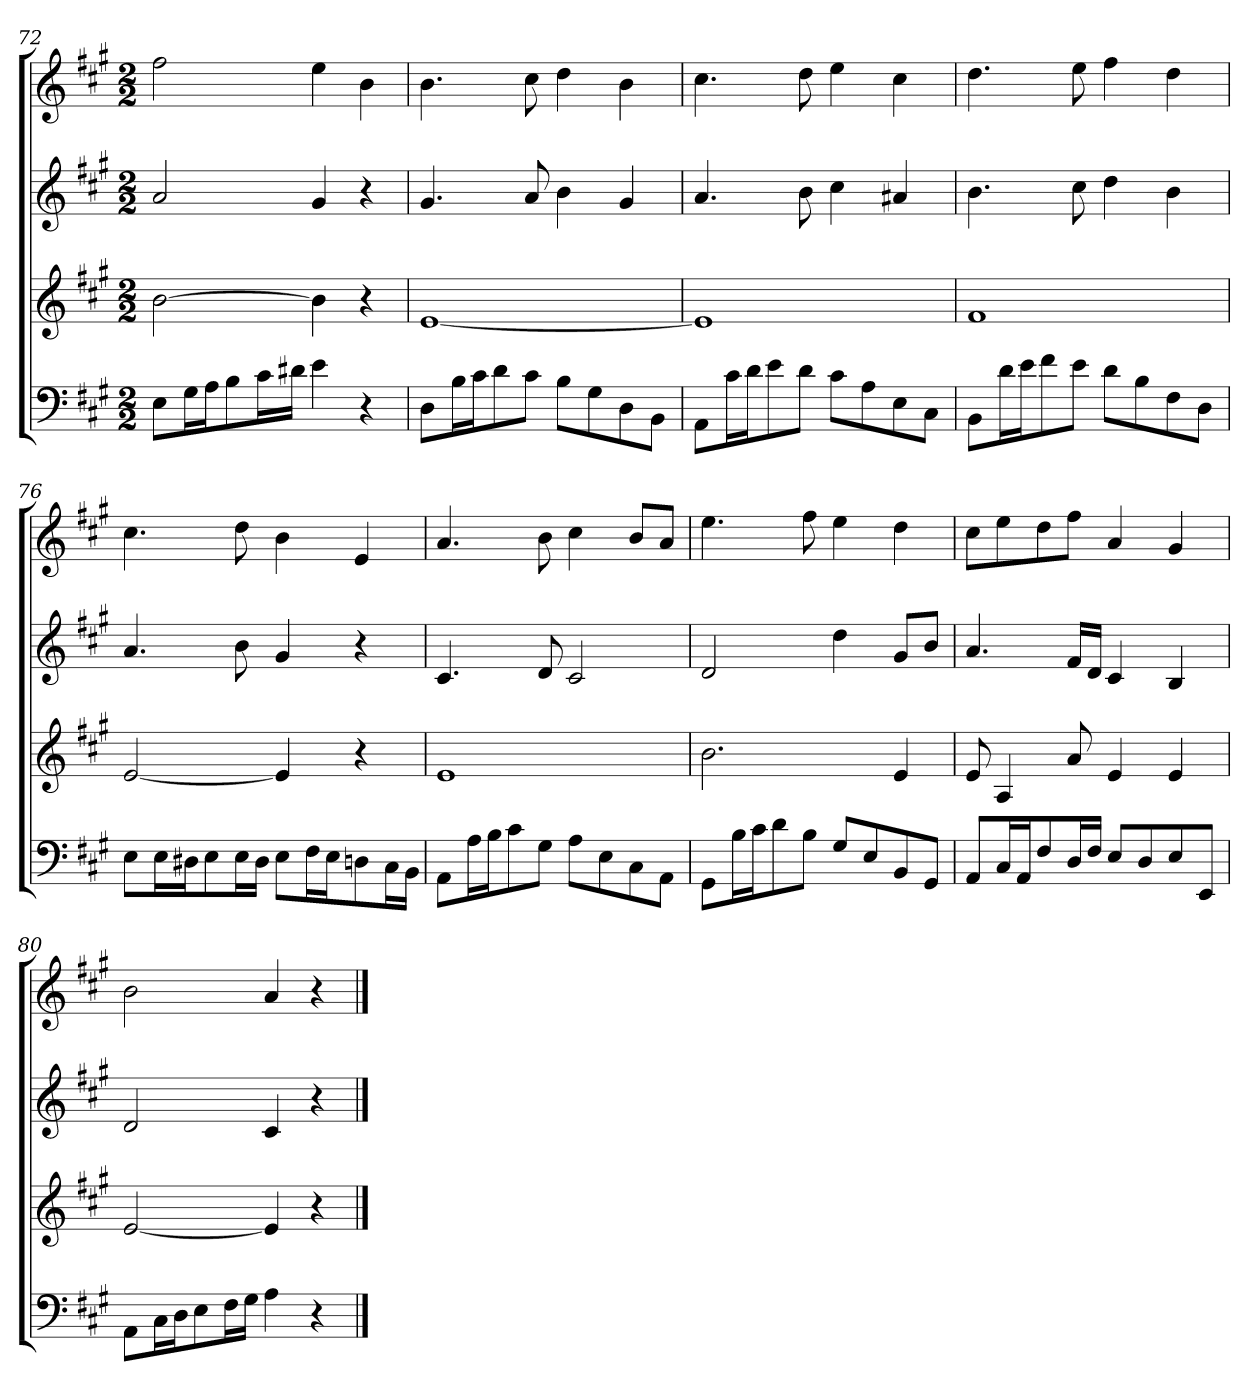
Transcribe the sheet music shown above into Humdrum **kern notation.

**kern	**kern	**kern	**kern
*part4	*part3	*part2	*part1
*staff4	*staff3	*staff2	*staff1
*k[f#c#g#]	*k[f#c#g#]	*k[f#c#g#]	*k[f#c#g#]
*A:	*A:	*A:	*A:
*M2/2	*M2/2	*M2/2	*M2/2
=72	=72	=72	=72
8EL	[2b	2a	2ff#
16G#L	.	.	.
16AJ	.	.	.
8B	.	.	.
16c#L	.	.	.
16d#XJJ	.	.	.
4e	4b]	4g#	4ee
4r	4r	4r	4b
=73	=73	=73	=73
8DL	[1e	4.g#	4.b
16BL	.	.	.
16c#J	.	.	.
8d	.	.	.
8c#J	.	8a	8cc#
8BL	.	4b	4dd
8G#	.	.	.
8D	.	4g#	4b
8BBJ	.	.	.
=74	=74	=74	=74
8AAL	1e]	4.a	4.cc#
16c#L	.	.	.
16dJ	.	.	.
8e	.	.	.
8dJ	.	8b	8dd
8c#L	.	4cc#	4ee
8A	.	.	.
8E	.	4a#X	4cc#
8C#J	.	.	.
=75	=75	=75	=75
8BBL	1f#	4.b	4.dd
16dL	.	.	.
16eJ	.	.	.
8f#	.	.	.
8eJ	.	8cc#	8ee
8dL	.	4dd	4ff#
8B	.	.	.
8F#	.	4b	4dd
8DJ	.	.	.
=76	=76	=76	=76
8EL	[2e	4.a	4.cc#
16EL	.	.	.
16D#XJ	.	.	.
8E	.	.	.
16EL	.	8b	8dd
16D#JJ	.	.	.
8EL	4e]	4g#	4b
16F#L	.	.	.
16EJ	.	.	.
8Dn	4r	4r	4e
16C#L	.	.	.
16BBJJ	.	.	.
=77	=77	=77	=77
8AAL	1e	4.c#	4.a
16AL	.	.	.
16BJ	.	.	.
8c#	.	.	.
8G#J	.	8d	8b
8AL	.	2c#	4cc#
8E	.	.	.
8C#	.	.	8bL
8AAJ	.	.	8aJ
=78	=78	=78	=78
8GG#L	2.b	2d	4.ee
16BL	.	.	.
16c#J	.	.	.
8d	.	.	.
8BJ	.	.	8ff#
8G#L	.	4dd	4ee
8E	.	.	.
8BB	4e	8g#L	4dd
8GG#J	.	8bJ	.
=79	=79	=79	=79
8AAL	8e	4.a	8cc#L
16C#L	4A	.	8ee
16AAJ	.	.	.
8F#	.	.	8dd
16DL	8a	16f#LL	8ff#J
16F#JJ	.	16dJJ	.
8EL	4e	4c#	4a
8D	.	.	.
8E	4e	4B	4g#
8EEJ	.	.	.
=80	=80	=80	=80
8AAL	[2e	2d	2b
16C#L	.	.	.
16DJ	.	.	.
8E	.	.	.
16F#L	.	.	.
16G#JJ	.	.	.
4A	4e]	4c#	4a
4r	4r	4r	4r
==	==	==	==
*-	*-	*-	*-
